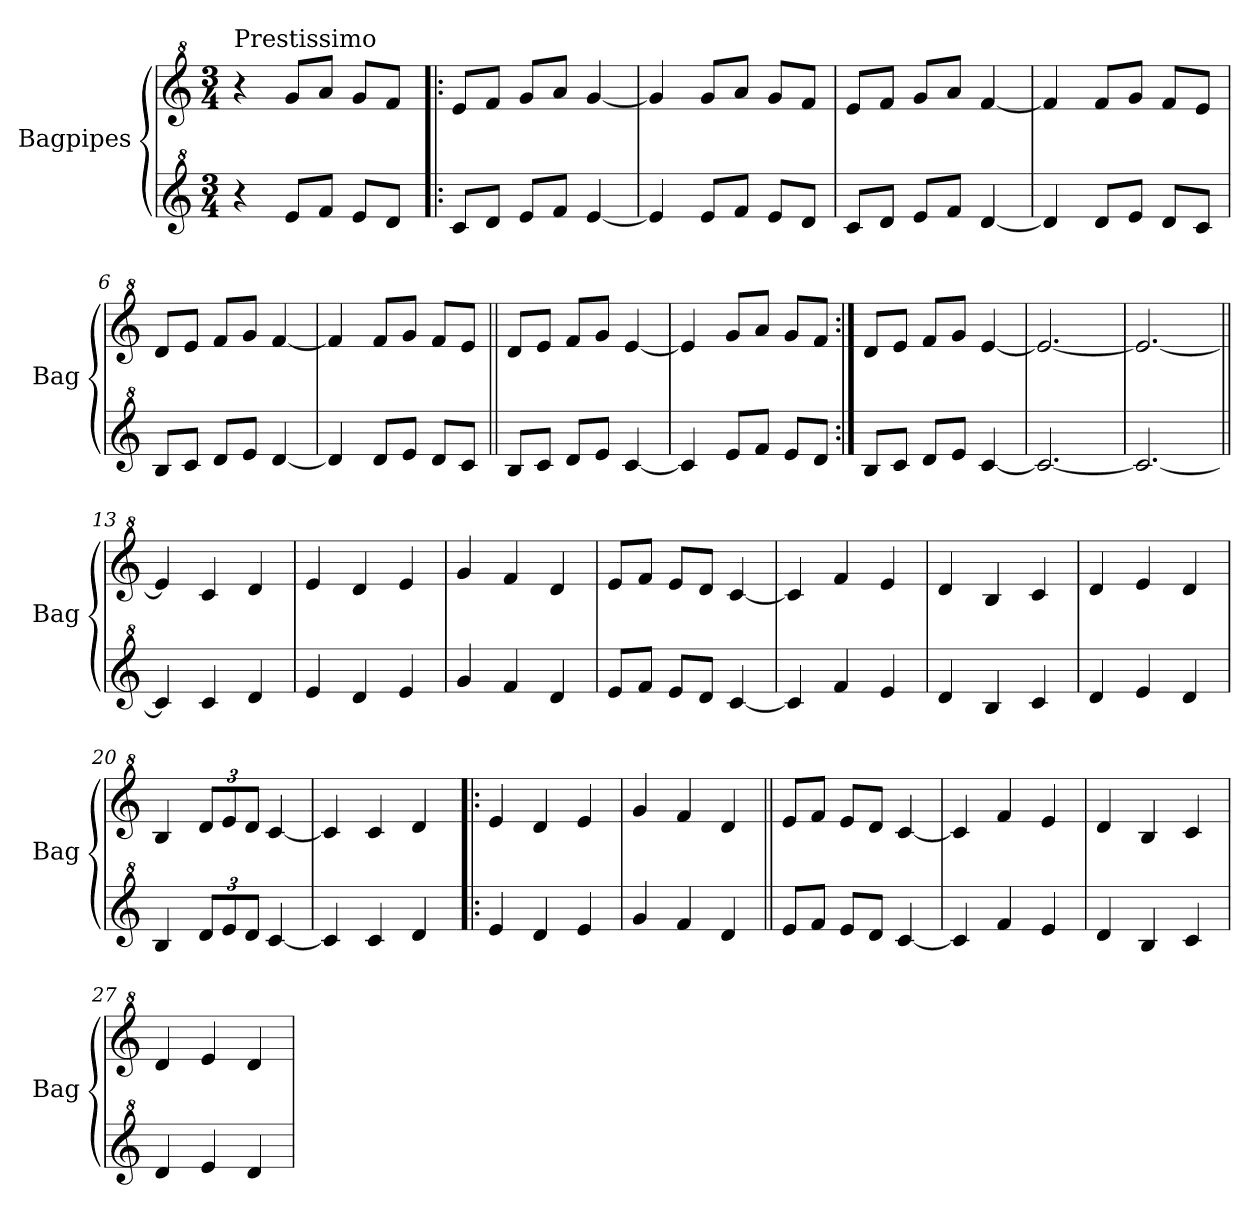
**kern	**kern
*part2	*part1
*staff2	*staff1
*I"Bagpipes	*I"Bagpipes
*I'Bag	*I'Bag
*clefG^2	*clefG^2
*k[]	*k[]
*C:	*C:
*M3/4	*M3/4
=1	=1
!	!LO:TX:a:t=Prestissimo
4r	4r
8ee/L	8gg/L
8ff/J	8aa/J
8ee/L	8gg/L
8dd/J	8ff/J
=2!|:	=2!|:
8cc/L	8ee/L
8dd/J	8ff/J
8ee/L	8gg/L
8ff/J	8aa/J
[4ee/	[4gg/
=3	=3
4ee/]	4gg/]
8ee/L	8gg/L
8ff/J	8aa/J
8ee/L	8gg/L
8dd/J	8ff/J
=4	=4
8cc/L	8ee/L
8dd/J	8ff/J
8ee/L	8gg/L
8ff/J	8aa/J
[4dd/	[4ff/
=5	=5
4dd/]	4ff/]
8dd/L	8ff/L
8ee/J	8gg/J
8dd/L	8ff/L
8cc/J	8ee/J
=6	=6
8b/L	8dd/L
8cc/J	8ee/J
8dd/L	8ff/L
8ee/J	8gg/J
[4dd/	[4ff/
=7	=7
4dd/]	4ff/]
8dd/L	8ff/L
8ee/J	8gg/J
8dd/L	8ff/L
8cc/J	8ee/J
=8||	=8||
8b/L	8dd/L
8cc/J	8ee/J
8dd/L	8ff/L
8ee/J	8gg/J
[4cc/	[4ee/
!!LO:LB:g=z
=9	=9
4cc/]	4ee/]
8ee/L	8gg/L
8ff/J	8aa/J
8ee/L	8gg/L
8dd/J	8ff/J
=10:|!	=10:|!
8b/L	8dd/L
8cc/J	8ee/J
8dd/L	8ff/L
8ee/J	8gg/J
[4cc/	[4ee/
=11	=11
2.cc/_	2.ee/_
=12	=12
2.cc/_	2.ee/_
=13||	=13||
4cc/]	4ee/]
4cc/	4cc/
4dd/	4dd/
=14	=14
4ee/	4ee/
4dd/	4dd/
4ee/	4ee/
=15	=15
4gg/	4gg/
4ff/	4ff/
4dd/	4dd/
=16	=16
8ee/L	8ee/L
8ff/J	8ff/J
8ee/L	8ee/L
8dd/J	8dd/J
[4cc/	[4cc/
=17	=17
4cc/]	4cc/]
4ff/	4ff/
4ee/	4ee/
=18	=18
4dd/	4dd/
4b/	4b/
4cc/	4cc/
=19	=19
4dd/	4dd/
4ee/	4ee/
4dd/	4dd/
!!LO:LB:g=z
=20	=20
4b/	4b/
*Xbrackettup	*Xbrackettup
12dd/L	12dd/L
12ee/	12ee/
12dd/J	12dd/J
[4cc/	[4cc/
=21	=21
4cc/]	4cc/]
4cc/	4cc/
4dd/	4dd/
=22!|:	=22!|:
4ee/	4ee/
4dd/	4dd/
4ee/	4ee/
=23	=23
4gg/	4gg/
4ff/	4ff/
4dd/	4dd/
=24||	=24||
8ee/L	8ee/L
8ff/J	8ff/J
8ee/L	8ee/L
8dd/J	8dd/J
[4cc/	[4cc/
=25	=25
4cc/]	4cc/]
4ff/	4ff/
4ee/	4ee/
=26	=26
4dd/	4dd/
4b/	4b/
4cc/	4cc/
=27	=27
4dd/	4dd/
4ee/	4ee/
4dd/	4dd/
=	=
*-	*-
